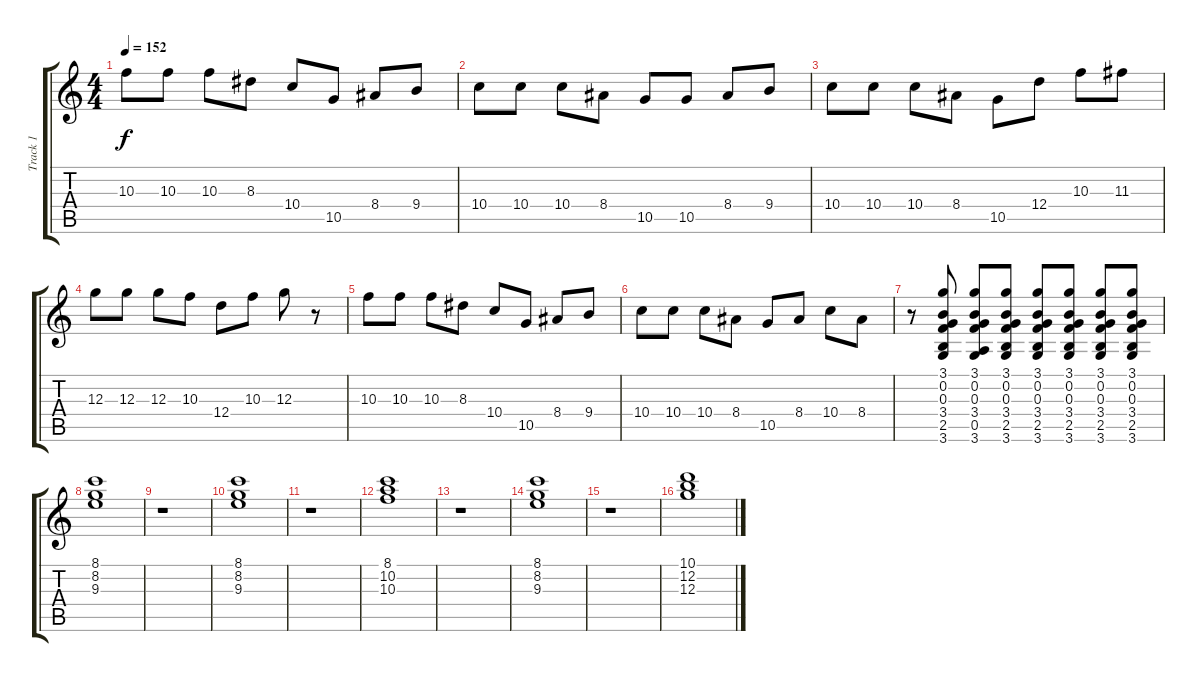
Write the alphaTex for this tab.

\track ("Track 1" "Track 1") {instrument electricguitarclean}
\staff {score tabs}
\tuning (E4 B3 G3 D3 A2 E2) {hide}
\ts (4 4)
\tempo 152
\clef g2
\ks c
10.3.8{dy f} 10.3.8 10.3.8 8.3.8 10.4.8 10.5.8 8.4.8 9.4.8 |
10.4.8 10.4.8 10.4.8 8.4.8 10.5.8 10.5.8 8.4.8 9.4.8 |
10.4.8 10.4.8 10.4.8 8.4.8 10.5.8 12.4.8 10.3.8 11.3.8 |
12.3.8 12.3.8 12.3.8 10.3.8 12.4.8 10.3.8 12.3.8 r.8 |
10.3.8 10.3.8 10.3.8 8.3.8 10.4.8 10.5.8 8.4.8 9.4.8 |
10.4.8 10.4.8 10.4.8 8.4.8 10.5.8 8.4.8 10.4.8 8.4.8 |
r.8 (3.1 0.2 0.3 3.4 2.5 3.6).8 (3.1 0.2 0.3 3.4 0.5 3.6).8 (3.1 0.2 0.3 3.4 2.5 3.6).8 (3.1 0.2 0.3 3.4 2.5 3.6).8 (3.1 0.2 0.3 3.4 2.5 3.6).8 (3.1 0.2 0.3 3.4 2.5 3.6).8 (3.1 0.2 0.3 3.4 2.5 3.6).8 |
(8.1 8.2 9.3).1 |
r.1 |
(8.1 8.2 9.3).1 |
r.1 |
(8.1 10.2 10.3).1 |
r.1 |
(8.1 8.2 9.3).1 |
r.1 |
(10.1 12.2 12.3).1
